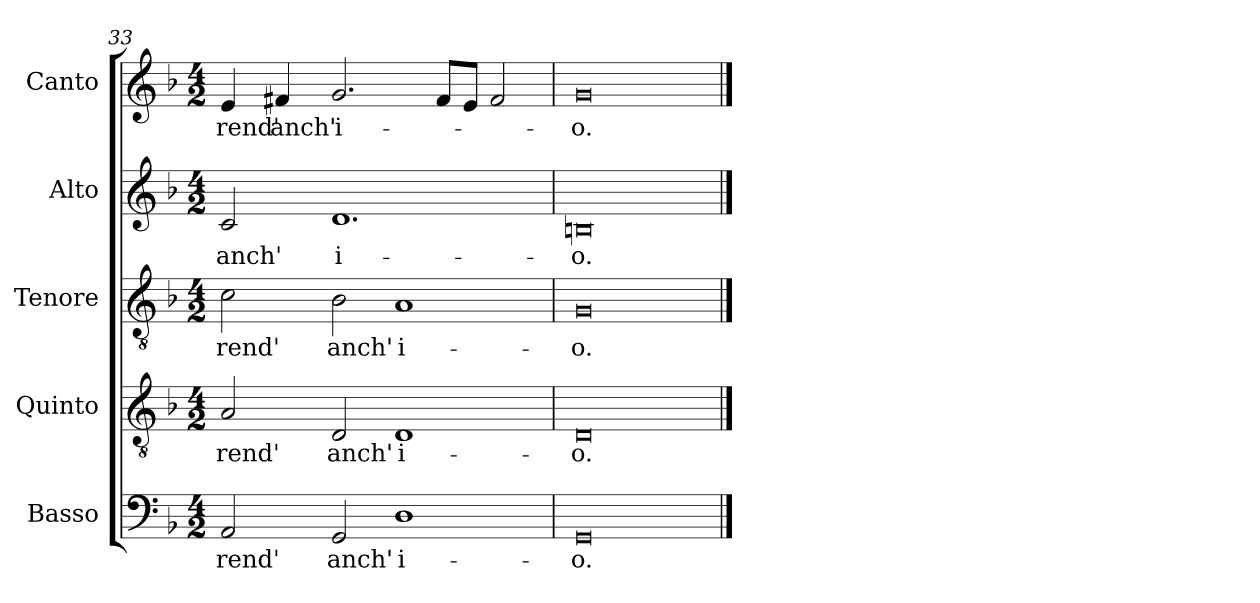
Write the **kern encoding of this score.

**kern	**text	**kern	**text	**kern	**text	**kern	**text	**kern	**text
*part5	*part5	*part4	*part4	*part3	*part3	*part2	*part2	*part1	*part1
*staff5	*staff5	*staff4	*staff4	*staff3	*staff3	*staff2	*staff2	*staff1	*staff1
*I"Basso	*	*I"Quinto	*	*I"Tenore	*	*I"Alto	*	*I"Canto	*
*I'B	*	*	*	*I'T	*	*I'A	*	*I'C	*
*clefF4	*	*clefGv2	*	*clefGv2	*	*clefG2	*	*clefG2	*
*k[b-]	*	*k[b-]	*	*k[b-]	*	*k[b-]	*	*k[b-]	*
*F:	*	*F:	*	*F:	*	*F:	*	*F:	*
*M4/2	*	*M4/2	*	*M4/2	*	*M4/2	*	*M4/2	*
=33	=33	=33	=33	=33	=33	=33	=33	=33	=33
!	!LO:LY:b	!	!	!	!	!	!	!	!
!	!	!	!LO:LY:b	!	!	!	!	!	!
!	!	!	!	!	!LO:LY:b	!	!	!	!
!	!	!	!	!	!	!	!LO:LY:b	!	!
!	!	!	!	!	!	!	!	!	!LO:LY:b
2AA/	-rend'	2A/	-rend'	2c\	rend'	2c/	anch'	4e/	-rend'
!	!	!	!	!	!	!	!	!	!LO:LY:b
.	.	.	.	.	.	.	.	4f#X/	anch'
!	!LO:LY:b	!	!	!	!	!	!	!	!
!	!	!	!LO:LY:b	!	!	!	!	!	!
!	!	!	!	!	!LO:LY:b	!	!	!	!
!	!	!	!	!	!	!	!LO:LY:b	!	!
!	!	!	!	!	!	!	!	!	!LO:LY:b
2GG/	anch'	2D/	anch'	2B-\	anch'	1.d	i-	2.g/	i-
!	!LO:LY:b	!	!	!	!	!	!	!	!
!	!	!	!LO:LY:b	!	!	!	!	!	!
!	!	!	!	!	!LO:LY:b	!	!	!	!
1D	i-	1D	i-	1A	i-	.	.	.	.
.	.	.	.	.	.	.	.	8f#/L	.
.	.	.	.	.	.	.	.	8e/J	.
.	.	.	.	.	.	.	.	2f#/	.
=34	=34	=34	=34	=34	=34	=34	=34	=34	=34
!	!LO:LY:b	!	!	!	!	!	!	!	!
!	!	!	!LO:LY:b	!	!	!	!	!	!
!	!	!	!	!	!LO:LY:b	!	!	!	!
!	!	!	!	!	!	!	!LO:LY:b	!	!
!	!	!	!	!	!	!	!	!	!LO:LY:b
0GG	-o.	0D	-o.	0G	-o.	0Bn	-o.	0g	-o.
==	==	==	==	==	==	==	==	==	==
*-	*-	*-	*-	*-	*-	*-	*-	*-	*-
